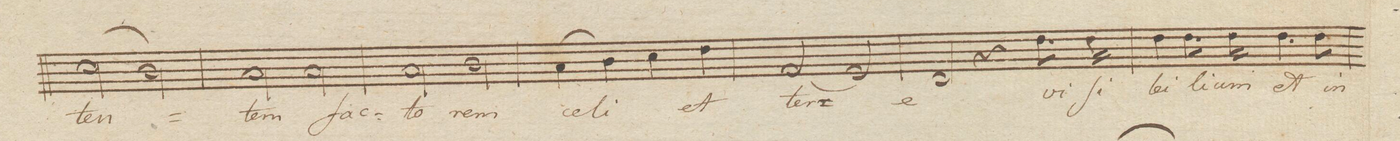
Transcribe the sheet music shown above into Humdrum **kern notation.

**kern	**text	**dynam
*I"Tenore Solo	*	*
*clefC4	*	*
*k[]	*	*
*met(c|)	*	*
*M2/2	*	*
(2B\	-ten-	.
2A\)	.	.
=8	=8	=8
2G\	-tem	.
2G/	fac-	.
=9	=9	=9
2G\	-to-	.
2A\	-rem	.
=10	=10	=10
(4G\	ce-	.
4A\)	-li	.
4B\	.	.
4c\	et	.
=11	=11	=11
(2E/	terr-	.
2D/)	.	.
=12	=12	=12
2C/	-ae	.
4r	.	.
8.c\	vi-	.
16c\	-si-	.
=13	=13	=13
4c\	-bi-	.
8.c\	-li-	.
16c\	-um	.
4.c\	et	.
8c\	in	.
=14	=14	=14
*-	*-	*-
